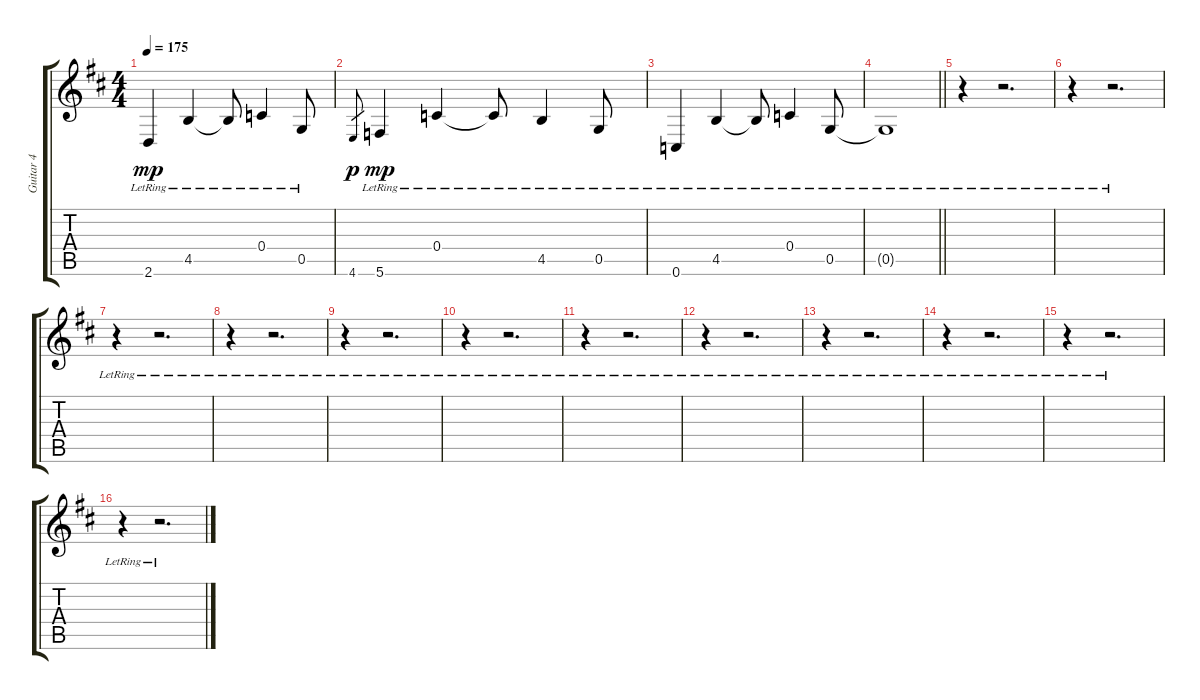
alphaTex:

\track ("Guitar 4" "Guitar 4") {instrument electricguitarclean}
\staff {score tabs}
\tuning (D4 A3 F3 C3 G2 C2) {hide}
\ts (4 4)
\tempo 175
\clef g2
\ks d
2.6{lr}.4{dy mp} 4.5{lr}.4 4.5{lr t}.8 0.4{lr}.4 0.5{lr}.8 |
4.6.8{gr dy p} 5.6{lr}.4{dy mp} 0.4{lr}.4 0.4{lr t}.8 4.5{lr}.4 0.5{lr}.8 |
0.6{lr}.4 4.5{lr}.4 4.5{lr t}.8 0.4{lr}.4 0.5{lr}.8 |
\barLineRight lightlight
0.5{lr t}.1 |
r.4 r.2{d} |
r.4 r.2{d} |
r.4 r.2{d} |
r.4 r.2{d} |
r.4 r.2{d} |
r.4 r.2{d} |
r.4 r.2{d} |
r.4 r.2{d} |
r.4 r.2{d} |
r.4 r.2{d} |
r.4 r.2{d} |
r.4 r.2{d}
